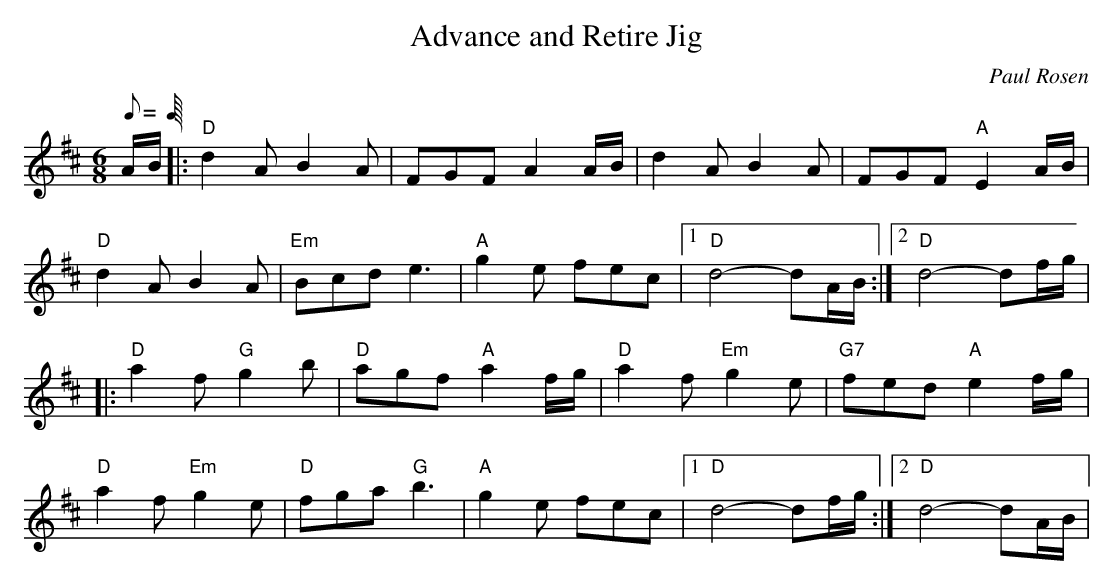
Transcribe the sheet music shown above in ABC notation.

X:1
T:Advance and Retire Jig
C:Paul Rosen
M:6/8
L:1/8
Q:C3=112
K:D
A/2B/2|:"D"d2AB2A|FGFA2A/2B/2|d2AB2A|FGF"A"E2A/2B/2|
"D"d2AB2A|"Em"Bcde3|"A"g2e fec|[1"D"d4-dA/2B/2:|[2"D"d4-df/2g/2|
|:"D"a2f"G"g2b|"D"agf"A"a2f/2g/2|"D"a2f"Em"g2e|"G7"fed"A"e2f/2g/2|
"D"a2f"Em"g2e|"D"fga"G"b3|"A"g2e fec|[1"D"d4-df/2/g/2:|[2"D"d4-dA/2B/2|
